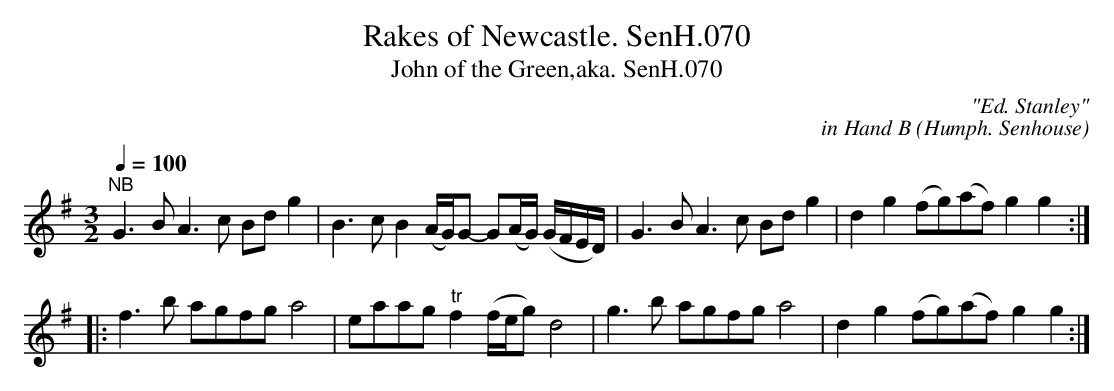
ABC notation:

X:1
T:Rakes of Newcastle. SenH.070
C:"Ed. Stanley"
C:in Hand B (Humph. Senhouse)
Q:1/4=100
T:John of the Green,aka. SenH.070
M:3/2
L:1/8
K:G
"^NB"G3BA3c Bdg2 | B3cB2 (A/G/)G- G(A/G/) (G/F/E/D/) | G3BA3c Bdg2 | d2g2 (fg)(af) g2g2 :|
|:f3b agfg a4 | eaag "^tr"f2 (f/e/g)d4 | g3b agfg a4 | d2g2 (fg)(af)g2g2 :|
